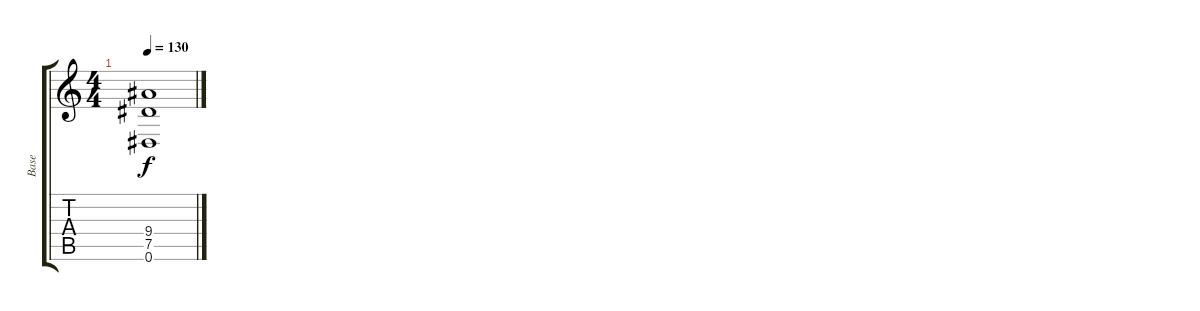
\track ("Base" "Base") {instrument distortionguitar}
\staff {score tabs}
\tuning (Eb4 Bb3 Gb3 Db3 Ab2 Eb2) {hide}
\ts (4 4)
\tempo 130
\clef g2
\ks c
(9.4{t} 7.5{t} 0.6{t}).1{dy f}
